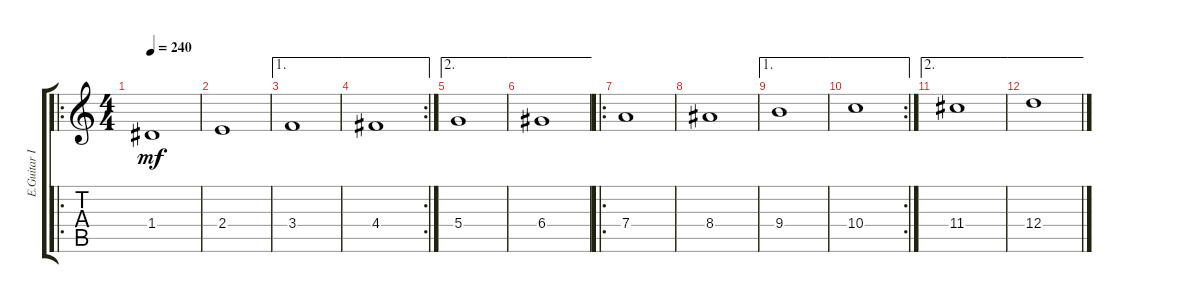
\track ("E.Guitar III" "E.Guitar I") {instrument distortionguitar}
\staff {score tabs}
\tuning (E4 B3 G3 D3 A2 E2) {hide}
\ro
\ts (4 4)
\tempo 240
\clef g2
\ks c
1.4.1{dy mf instrument distortionguitar} |
2.4.1 |
\ae 1
3.4.1 |
\ae 1
\rc 2
4.4.1 |
\ae 2
5.4.1 |
\ae 2
6.4.1 |
\ro
7.4.1 |
8.4.1 |
\ae 1
9.4.1 |
\ae 1
\rc 2
10.4.1 |
\ae 2
11.4.1 |
\ae 2
12.4.1
